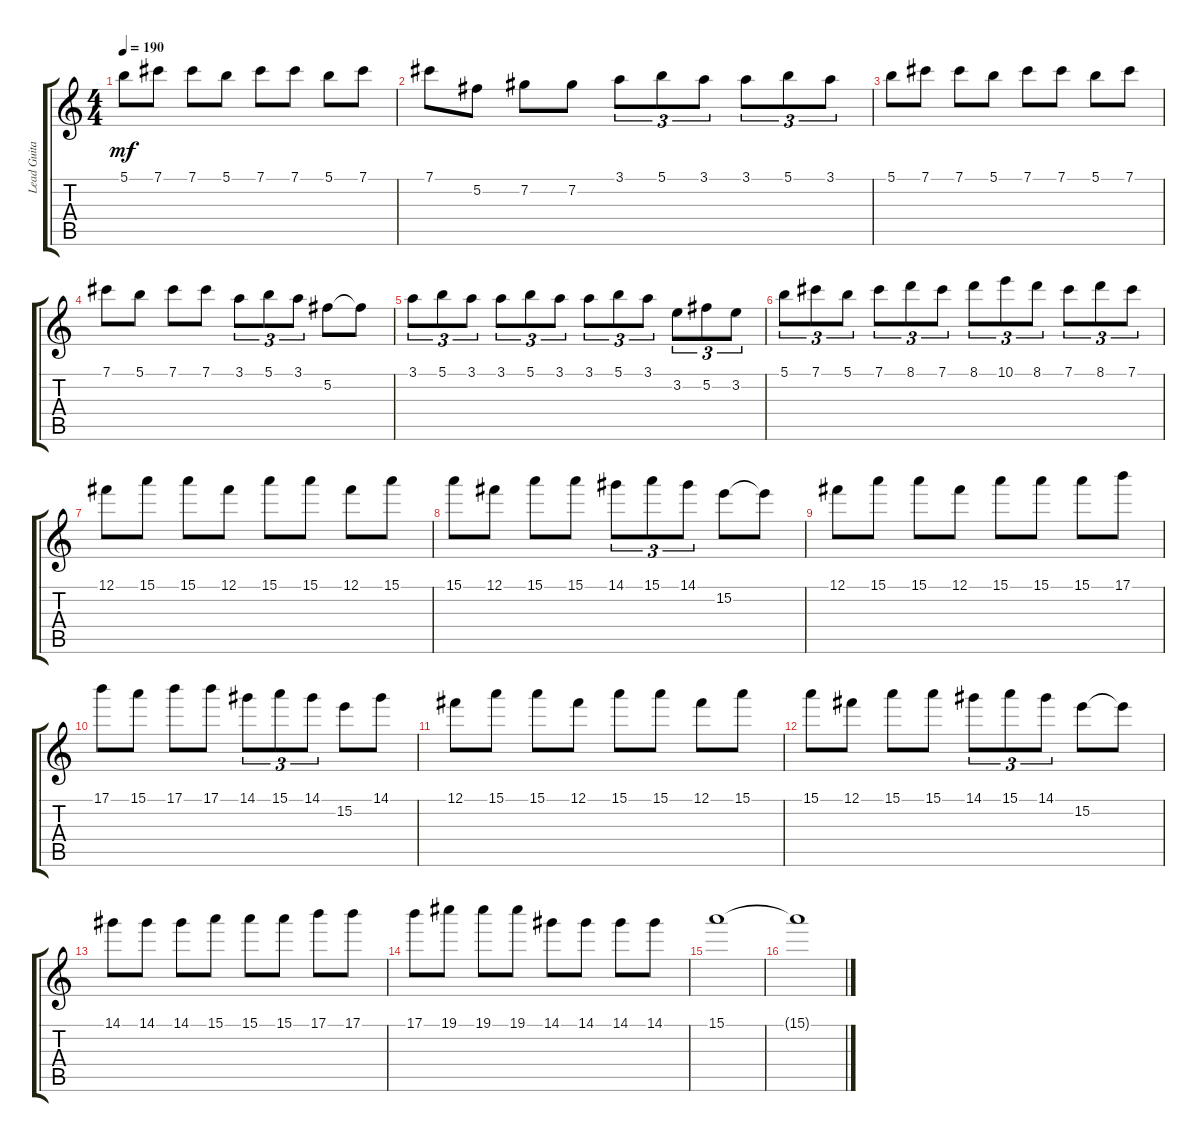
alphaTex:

\track ("Lead Guitar" "Lead Guita") {instrument distortionguitar}
\staff {score tabs}
\tuning (Gb4 Db4 Gb3 D3 A2 D2) {hide}
\ts (4 4)
\tempo 190
\clef g2
\ks c
5.1.8{dy mf} 7.1.8 7.1.8 5.1.8 7.1.8 7.1.8 5.1.8 7.1.8 |
7.1.8 5.2.8 7.2.8 7.2.8 3.1.8{tu (3 2)} 5.1.8{tu (3 2)} 3.1.8{tu (3 2)} 3.1.8{tu (3 2)} 5.1.8{tu (3 2)} 3.1.8{tu (3 2)} |
5.1.8 7.1.8 7.1.8 5.1.8 7.1.8 7.1.8 5.1.8 7.1.8 |
7.1.8 5.1.8 7.1.8 7.1.8 3.1.8{tu (3 2)} 5.1.8{tu (3 2)} 3.1.8{tu (3 2)} 5.2.8 5.2{t}.8 |
3.1.8{tu (3 2)} 5.1.8{tu (3 2)} 3.1.8{tu (3 2)} 3.1.8{tu (3 2)} 5.1.8{tu (3 2)} 3.1.8{tu (3 2)} 3.1.8{tu (3 2)} 5.1.8{tu (3 2)} 3.1.8{tu (3 2)} 3.2.8{tu (3 2)} 5.2.8{tu (3 2)} 3.2.8{tu (3 2)} |
5.1.8{tu (3 2)} 7.1.8{tu (3 2)} 5.1.8{tu (3 2)} 7.1.8{tu (3 2)} 8.1.8{tu (3 2)} 7.1.8{tu (3 2)} 8.1.8{tu (3 2)} 10.1.8{tu (3 2)} 8.1.8{tu (3 2)} 7.1.8{tu (3 2)} 8.1.8{tu (3 2)} 7.1.8{tu (3 2)} |
12.1.8 15.1.8 15.1.8 12.1.8 15.1.8 15.1.8 12.1.8 15.1.8 |
15.1.8 12.1.8 15.1.8 15.1.8 14.1.8{tu (3 2)} 15.1.8{tu (3 2)} 14.1.8{tu (3 2)} 15.2.8 15.2{t}.8 |
12.1.8 15.1.8 15.1.8 12.1.8 15.1.8 15.1.8 15.1.8 17.1.8 |
17.1.8 15.1.8 17.1.8 17.1.8 14.1.8{tu (3 2)} 15.1.8{tu (3 2)} 14.1.8{tu (3 2)} 15.2.8 14.1.8 |
12.1.8 15.1.8 15.1.8 12.1.8 15.1.8 15.1.8 12.1.8 15.1.8 |
15.1.8 12.1.8 15.1.8 15.1.8 14.1.8{tu (3 2)} 15.1.8{tu (3 2)} 14.1.8{tu (3 2)} 15.2.8 15.2{t}.8 |
14.1.8 14.1.8 14.1.8 15.1.8 15.1.8 15.1.8 17.1.8 17.1.8 |
17.1.8 19.1.8 19.1.8 19.1.8 14.1.8 14.1.8 14.1.8 14.1.8 |
15.1.1 |
15.1{t}.1
